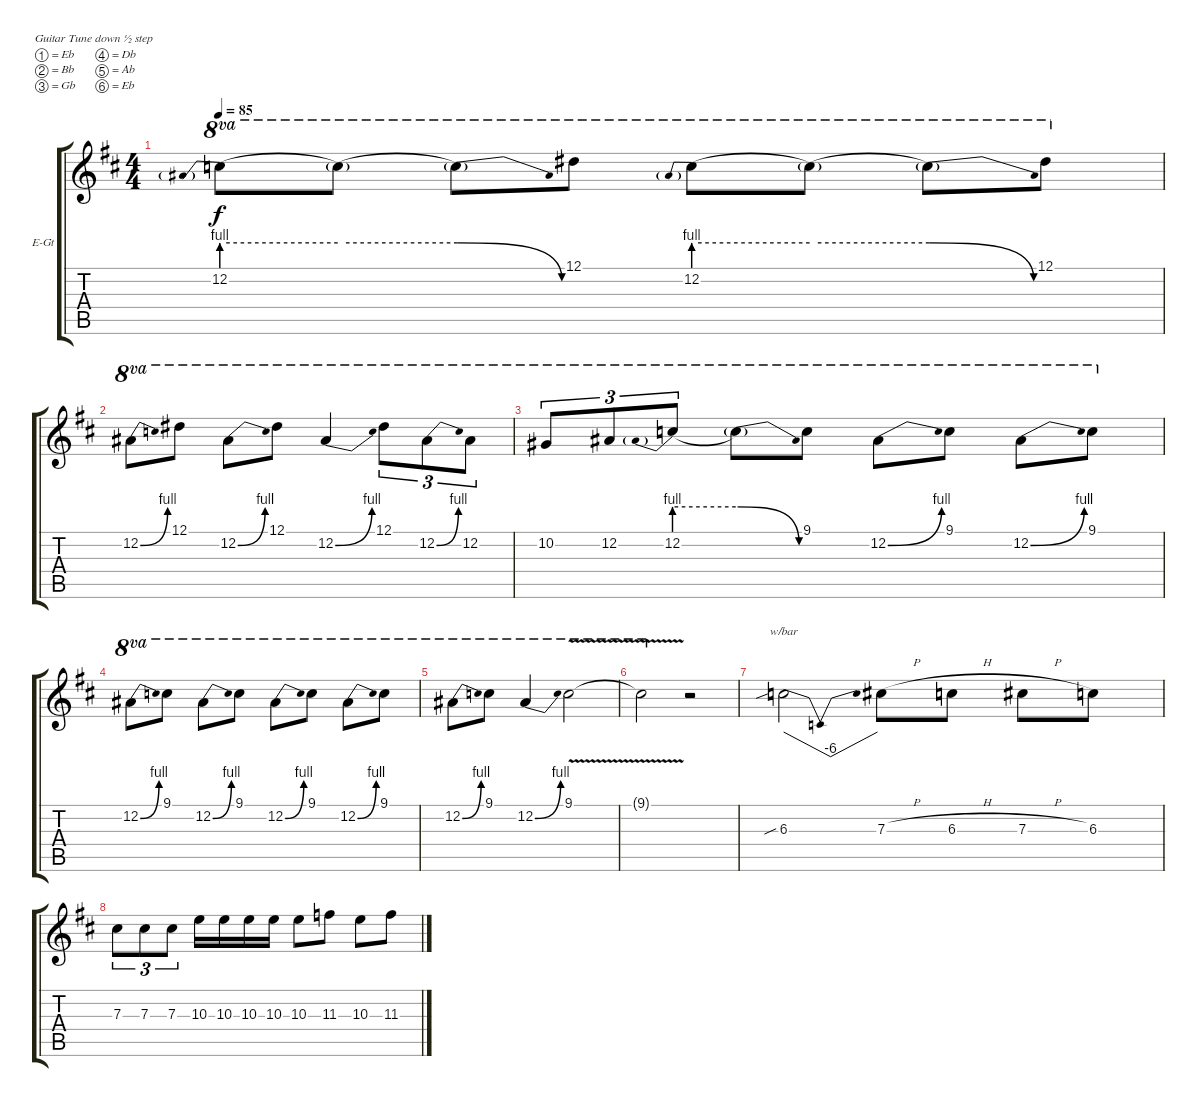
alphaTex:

\bracketExtendMode groupsimilarinstruments
\firstSystemTrackNameOrientation horizontal
\otherSystemsTrackNameOrientation horizontal
\track ("Electric Clean" "E-Gt") {instrument electricguitarclean}
\staff {score tabs}
\tuning (Eb4 Bb3 Gb3 Db3 Ab2 Eb2)
\ts (4 4)
\tempo 85
\clef g2
\ks d
12.2{be (prebend 0 4 60 4)}.8{ot 8va dy f} 12.2{be (hold 0 4 60 4) t}.8{ot 8va} 12.2{be (release 0 4 60 0) t}.8{ot 8va} 12.1.8{ot 8va} 12.2{be (prebend 0 4 60 4)}.8{ot 8va} 12.2{be (hold 0 4 60 4) t}.8{ot 8va} 12.2{be (release 0 4 60 0) t}.8{ot 8va} 12.1.8{ot 8va} |
12.2{be (bend 0 0 60 4)}.8{ot 8va} 12.1.8{ot 8va} 12.2{be (bend 0 0 60 4)}.8{ot 8va} 12.1.8{ot 8va} 12.2{be (bend 0 0 60 4)}.4{ot 8va} 12.1.8{tu (3 2) ot 8va} 12.2{be (bend 0 0 60 4)}.8{tu (3 2) ot 8va} 12.2.8{tu (3 2) ot 8va} |
10.2.8{tu (3 2) ot 8va} 12.2.8{tu (3 2) ot 8va} 12.2{be (prebend 0 4 60 4)}.8{tu (3 2) ot 8va} 12.2{be (release 0 4 60 0) t}.8{ot 8va} 9.1.8{ot 8va} 12.2{be (bend 0 0 60 4)}.8{ot 8va} 9.1.8{ot 8va} 12.2{be (bend 0 0 60 4)}.8{ot 8va} 9.1.8{ot 8va} |
12.2{be (bend 0 0 60 4)}.8{ot 8va} 9.1.8{ot 8va} 12.2{be (bend 0 0 60 4)}.8{ot 8va} 9.1.8{ot 8va} 12.2{be (bend 0 0 60 4)}.8{ot 8va} 9.1.8{ot 8va} 12.2{be (bend 0 0 60 4)}.8{ot 8va} 9.1.8{ot 8va} |
12.2{be (bend 0 0 60 4)}.8{ot 8va} 9.1.8{ot 8va} 12.2{be (bend 0 0 60 4)}.4{ot 8va} 9.1{v}.2{ot 8va} |
9.1{v t}.2{ot 8va} r.2 |
6.3{sib}.2{tbe (dip default 0 0 30 -24 60 0)} 7.3{h}.8 6.3{h}.8 7.3{h}.8 6.3.8 |
7.3.8{tu (3 2)} 7.3.8{tu (3 2)} 7.3.8{tu (3 2)} 10.3.16 10.3.16 10.3.16 10.3.16 10.3.8 11.3.8 10.3.8 11.3.8
